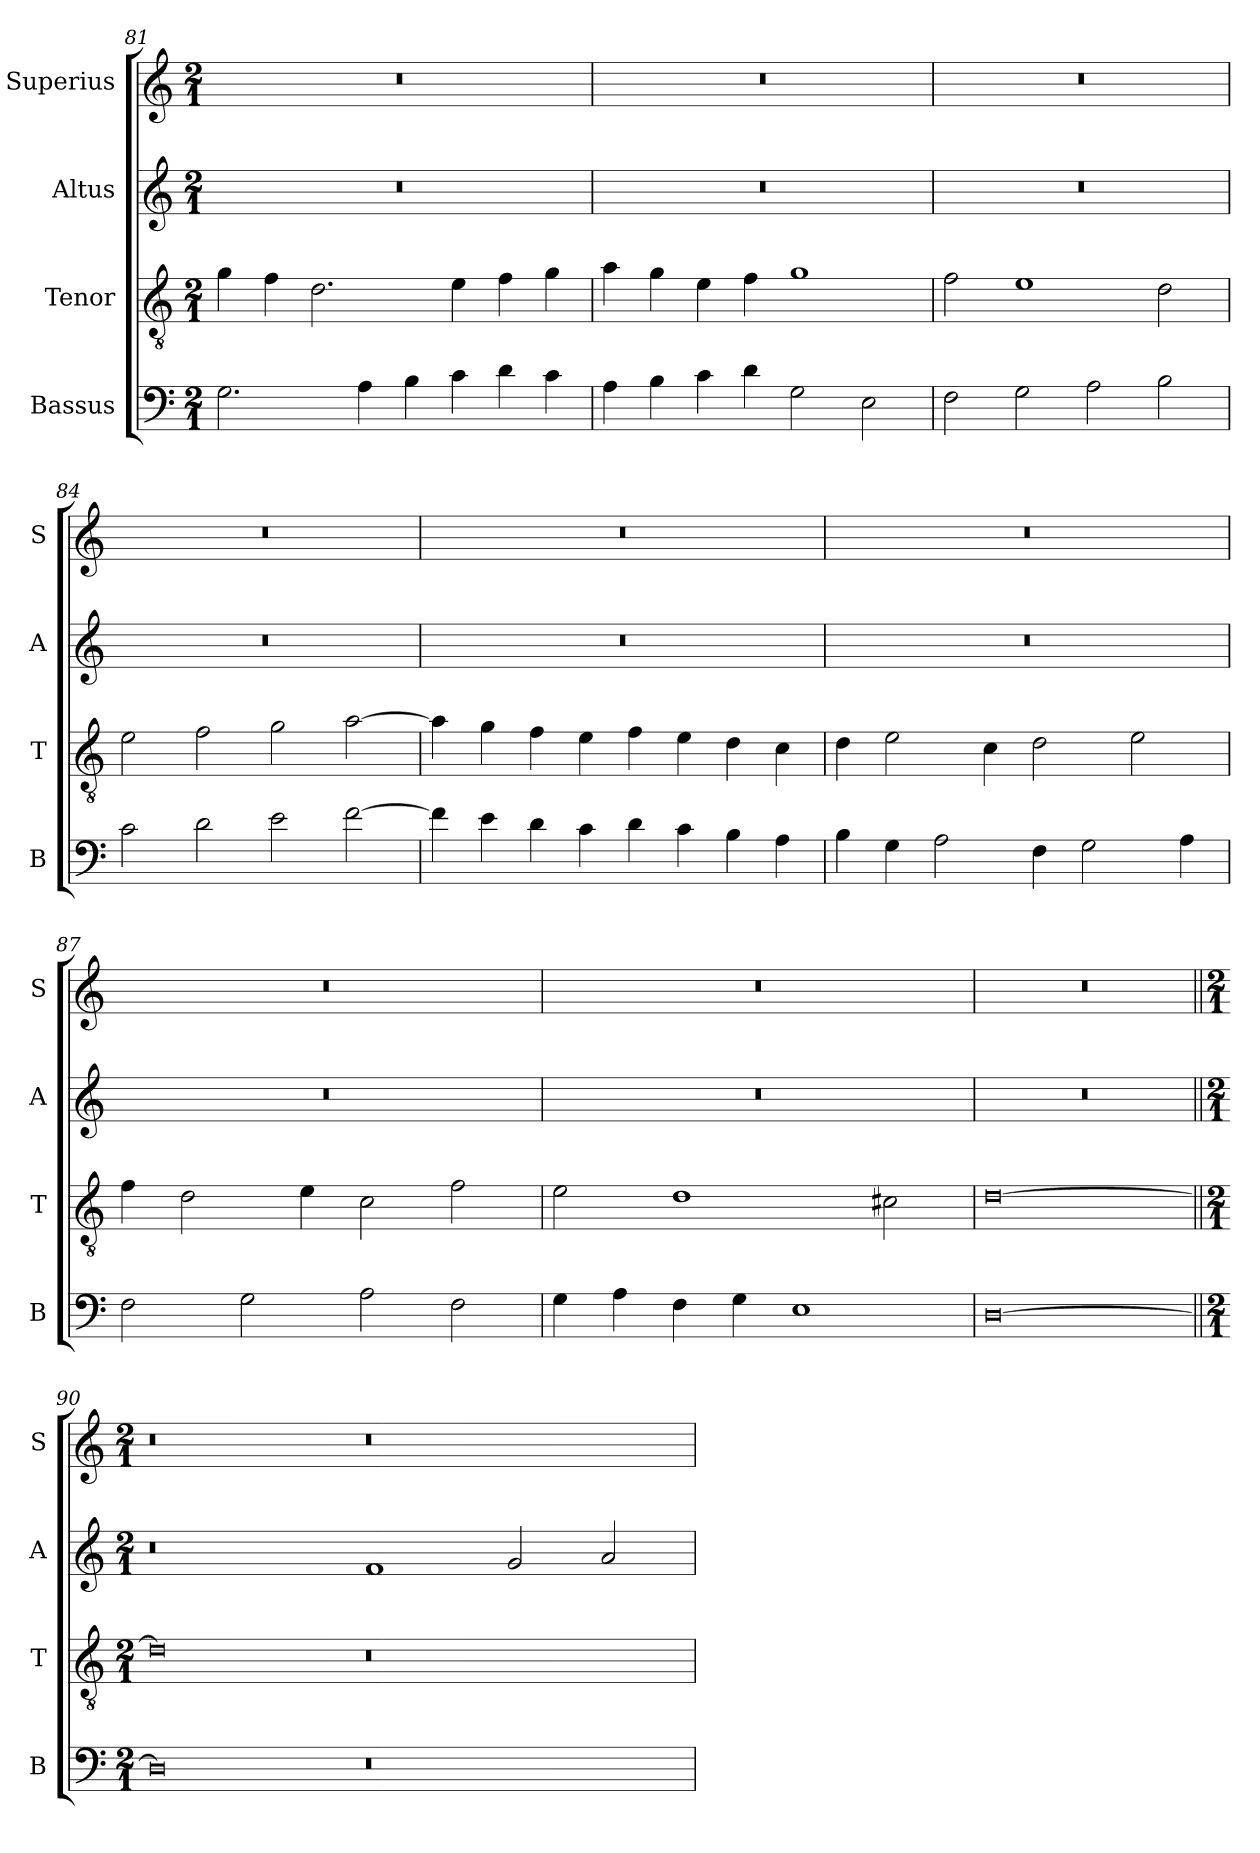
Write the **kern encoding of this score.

**kern	**kern	**kern	**kern
*part4	*part3	*part2	*part1
*staff4	*staff3	*staff2	*staff1
*I"Bassus	*I"Tenor	*I"Altus	*I"Superius
*I'B	*I'T	*I'A	*I'S
*clefF4	*clefGv2	*clefG2	*clefG2
*k[]	*k[]	*k[]	*k[]
*C:	*C:	*C:	*C:
*M2/1	*M2/1	*M2/1	*M2/1
=81	=81	=81	=81
2.G	4g	0r	0r
.	4f	.	.
.	2.d	.	.
4A	.	.	.
4B	.	.	.
4c	4e	.	.
4d	4f	.	.
4c	4g	.	.
=82	=82	=82	=82
4A	4a	0r	0r
4B	4g	.	.
4c	4e	.	.
4d	4f	.	.
2G	1g	.	.
2E	.	.	.
=83	=83	=83	=83
2F	2f	0r	0r
2G	1e	.	.
2A	.	.	.
2B	2d	.	.
=84	=84	=84	=84
2c	2e	0r	0r
2d	2f	.	.
2e	2g	.	.
[2f	[2a	.	.
=85	=85	=85	=85
4f]	4a]	0r	0r
4e	4g	.	.
4d	4f	.	.
4c	4e	.	.
4d	4f	.	.
4c	4e	.	.
4B	4d	.	.
4A	4c	.	.
=86	=86	=86	=86
4B	4d	0r	0r
4G	2e	.	.
2A	.	.	.
.	4c	.	.
4F	2d	.	.
2G	.	.	.
.	2e	.	.
4A	.	.	.
=87	=87	=87	=87
2F	4f	0r	0r
.	2d	.	.
2G	.	.	.
.	4e	.	.
2A	2c	.	.
2F	2f	.	.
=88	=88	=88	=88
4G	2e	0r	0r
4A	.	.	.
4F	1d	.	.
4G	.	.	.
1E	.	.	.
.	2c#X	.	.
=89	=89	=89	=89
[0D	[0d	0r	0r
=90||	=90||	=90||	=90||
*M2/1	*M2/1	*M2/1	*M2/1
0D]	0d]	0r	0r
0r	0r	1f	0r
.	.	2g	.
.	.	2a	.
=	=	=	=
*-	*-	*-	*-
